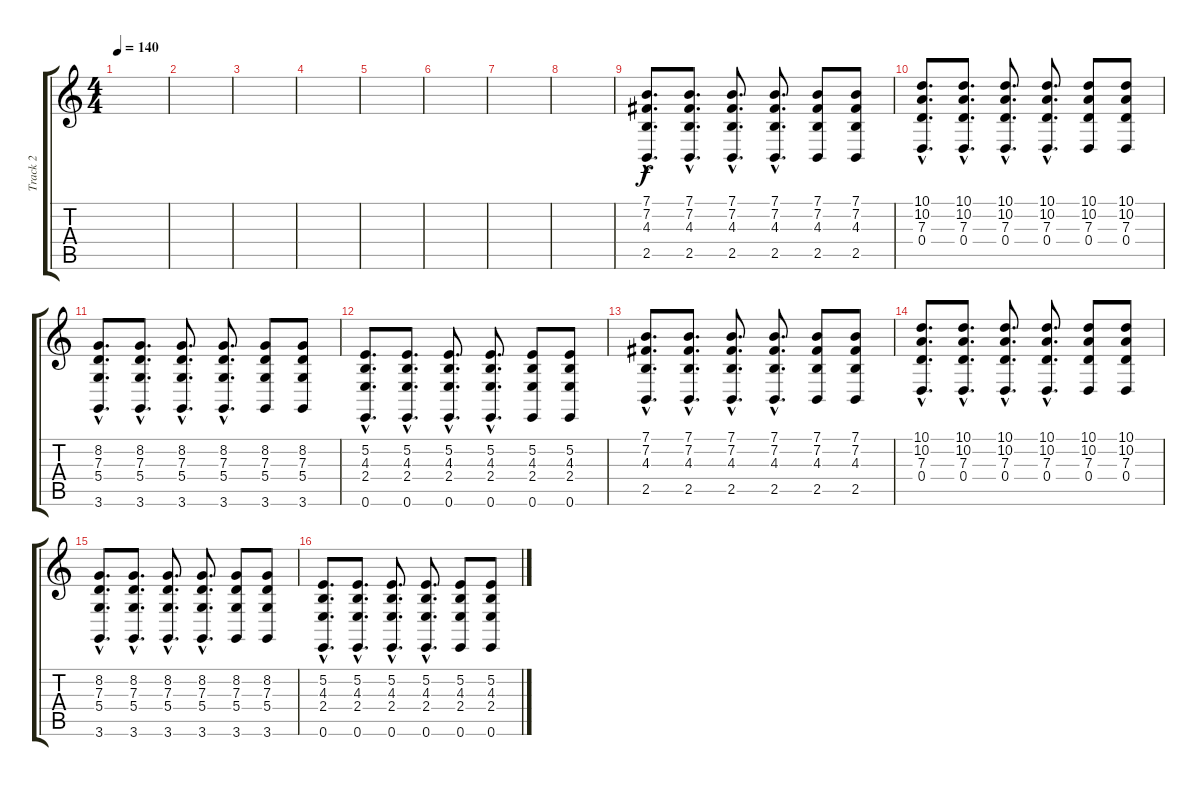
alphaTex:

\track ("Track 2" "Track 2") {instrument acousticgrandpiano}
\staff {score tabs}
\tuning (E4 B3 G3 D3 A2 E2) {hide}
\ts (4 4)
\tempo 140
\clef g2
\ks c
|
|
|
|
|
|
|
|
(7.1{hac} 7.2{hac} 4.3{hac} 2.5{hac}).8{d} (7.1{hac} 7.2{hac} 4.3{hac} 2.5{hac}).8{d} (7.1{hac} 7.2{hac} 4.3{hac} 2.5{hac}).8{d} (7.1{hac} 7.2{hac} 4.3{hac} 2.5{hac}).8{d} (7.1 7.2 4.3 2.5).8 (7.1 7.2 4.3 2.5).8 |
(10.1{hac} 10.2{hac} 7.3{hac} 0.4{hac}).8{d} (10.1{hac} 10.2{hac} 7.3{hac} 0.4{hac}).8{d} (10.1{hac} 10.2{hac} 7.3{hac} 0.4{hac}).8{d} (10.1{hac} 10.2{hac} 7.3{hac} 0.4{hac}).8{d} (10.1 10.2 7.3 0.4).8 (10.1 10.2 7.3 0.4).8 |
(8.2{hac} 7.3{hac} 5.4{hac} 3.6{hac}).8{d} (8.2{hac} 7.3{hac} 5.4{hac} 3.6{hac}).8{d} (8.2{hac} 7.3{hac} 5.4{hac} 3.6{hac}).8{d} (8.2{hac} 7.3{hac} 5.4{hac} 3.6{hac}).8{d} (8.2 7.3 5.4 3.6).8 (8.2 7.3 5.4 3.6).8 |
(5.2{hac} 4.3{hac} 2.4{hac} 0.6{hac}).8{d} (5.2{hac} 4.3{hac} 2.4{hac} 0.6{hac}).8{d} (5.2{hac} 4.3{hac} 2.4{hac} 0.6{hac}).8{d} (5.2{hac} 4.3{hac} 2.4{hac} 0.6{hac}).8{d} (5.2 4.3 2.4 0.6).8 (5.2 4.3 2.4 0.6).8 |
(7.1{hac} 7.2{hac} 4.3{hac} 2.5{hac}).8{d} (7.1{hac} 7.2{hac} 4.3{hac} 2.5{hac}).8{d} (7.1{hac} 7.2{hac} 4.3{hac} 2.5{hac}).8{d} (7.1{hac} 7.2{hac} 4.3{hac} 2.5{hac}).8{d} (7.1 7.2 4.3 2.5).8 (7.1 7.2 4.3 2.5).8 |
(10.1{hac} 10.2{hac} 7.3{hac} 0.4{hac}).8{d} (10.1{hac} 10.2{hac} 7.3{hac} 0.4{hac}).8{d} (10.1{hac} 10.2{hac} 7.3{hac} 0.4{hac}).8{d} (10.1{hac} 10.2{hac} 7.3{hac} 0.4{hac}).8{d} (10.1 10.2 7.3 0.4).8 (10.1 10.2 7.3 0.4).8 |
(8.2{hac} 7.3{hac} 5.4{hac} 3.6{hac}).8{d} (8.2{hac} 7.3{hac} 5.4{hac} 3.6{hac}).8{d} (8.2{hac} 7.3{hac} 5.4{hac} 3.6{hac}).8{d} (8.2{hac} 7.3{hac} 5.4{hac} 3.6{hac}).8{d} (8.2 7.3 5.4 3.6).8 (8.2 7.3 5.4 3.6).8 |
(5.2{hac} 4.3{hac} 2.4{hac} 0.6{hac}).8{d} (5.2{hac} 4.3{hac} 2.4{hac} 0.6{hac}).8{d} (5.2{hac} 4.3{hac} 2.4{hac} 0.6{hac}).8{d} (5.2{hac} 4.3{hac} 2.4{hac} 0.6{hac}).8{d} (5.2 4.3 2.4 0.6).8 (5.2 4.3 2.4 0.6).8
